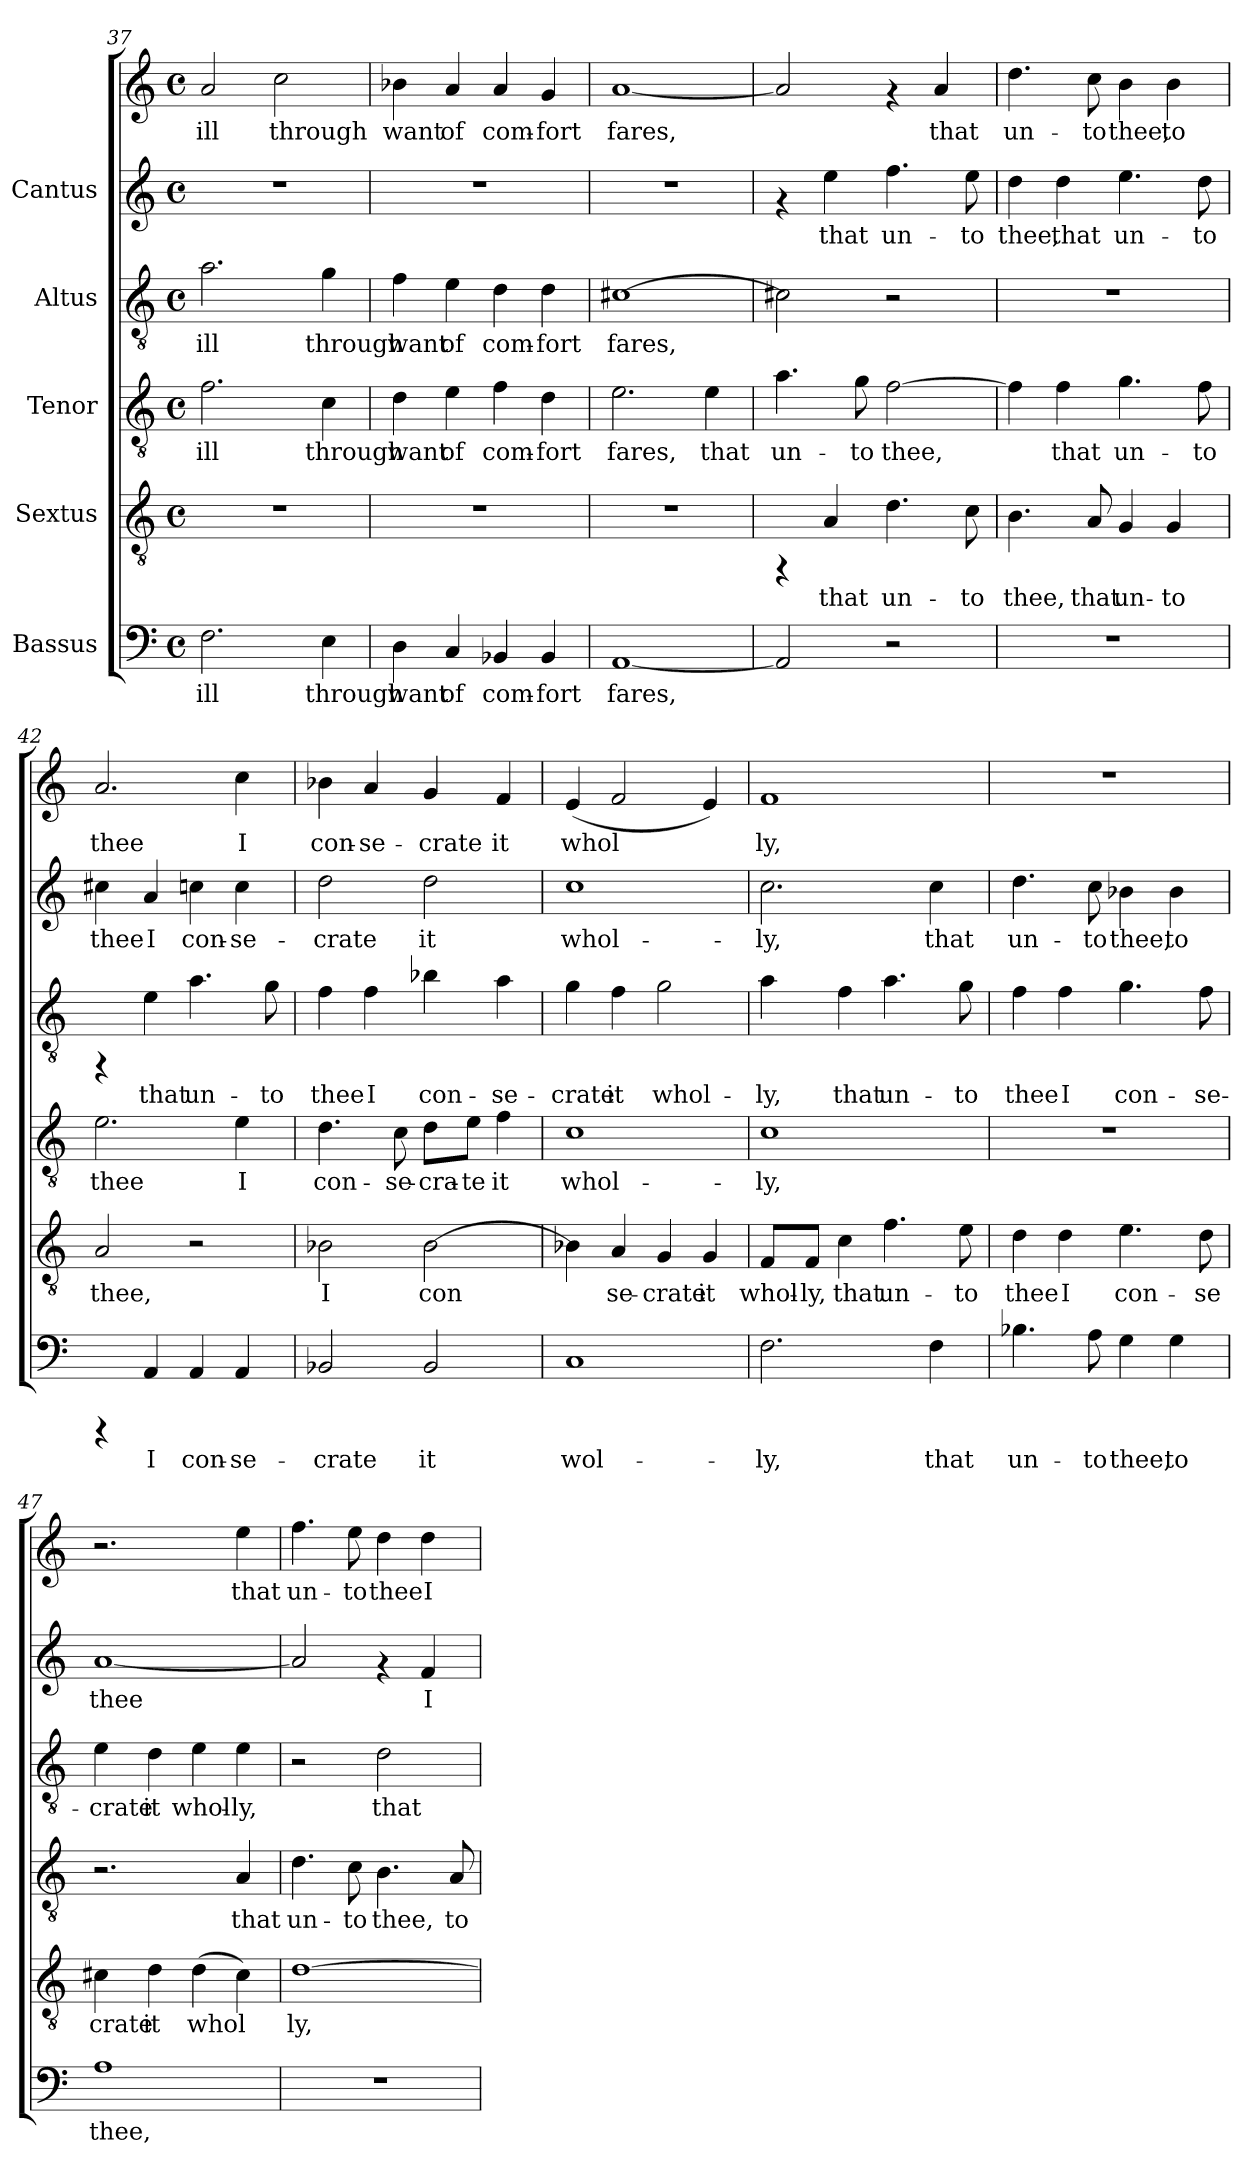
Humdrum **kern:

**kern	**text	**kern	**text	**kern	**text	**kern	**text	**kern	**text	**kern	**text
*part5	*part5	*part4	*part4	*part3	*part3	*part2	*part2	*part1	*part1	*part1	*part1
*staff6	*staff6	*staff5	*staff5	*staff4	*staff4	*staff3	*staff3	*staff2	*staff2	*staff1	*staff1
*I"Bassus	*	*I"Sextus	*	*I"Tenor	*	*I"Altus	*	*I"Cantus	*	*	*
*clefF4	*	*clefGv2	*	*clefGv2	*	*clefGv2	*	*clefG2	*	*clefG2	*
*M4/4	*	*M4/4	*	*M4/4	*	*M4/4	*	*M4/4	*	*M4/4	*
*met(c)	*	*met(c)	*	*met(c)	*	*met(c)	*	*met(c)	*	*met(c)	*
=37	=37	=37	=37	=37	=37	=37	=37	=37	=37	=37	=37
!	!LO:LY:b:cj	!	!	!	!LO:LY:b:cj	!	!LO:LY:b:cj	!	!	!	!LO:LY:b:cj
2.F\	ill	1r	.	2.f\	ill	2.a\	ill	1r	.	2a/	ill
!	!	!	!	!	!	!	!	!	!	!	!LO:LY:b:cj
.	.	.	.	.	.	.	.	.	.	2cc\	through
!	!LO:LY:b:cj	!	!	!	!LO:LY:b:cj	!	!LO:LY:b:cj	!	!	!	!
4E\	through	.	.	4c\	through	4g\	through	.	.	.	.
!!LO:LB:g=z
=38	=38	=38	=38	=38	=38	=38	=38	=38	=38	=38	=38
!	!LO:LY:b:cj	!	!	!	!LO:LY:b:cj	!	!LO:LY:b:cj	!	!	!	!LO:LY:b:cj
4D\	want	1r	.	4d\	want	4f\	want	1r	.	4b-X\	want
!	!LO:LY:b:cj	!	!	!	!LO:LY:b:cj	!	!LO:LY:b:cj	!	!	!	!LO:LY:b:cj
4C/	of	.	.	4e\	of	4e\	of	.	.	4a/	of
!	!LO:LY:b:cj	!	!	!	!LO:LY:b:cj	!	!LO:LY:b:cj	!	!	!	!LO:LY:b:cj
4BB-X/	com-	.	.	4f\	com-	4d\	com-	.	.	4a/	com-
!	!LO:LY:b:cj	!	!	!	!LO:LY:b:cj	!	!LO:LY:b:cj	!	!	!	!LO:LY:b:cj
4BB-/	-fort	.	.	4d\	-fort	4d\	-fort	.	.	4g/	-fort
=39	=39	=39	=39	=39	=39	=39	=39	=39	=39	=39	=39
!	!LO:LY:b:cj	!	!	!	!LO:LY:b:cj	!	!LO:LY:b:cj	!	!	!	!LO:LY:b:cj
[<1AA	fares,	1r	.	2.e\	fares,	[>1c#X	fares,	1r	.	[<1a	fares,
!	!	!	!	!	!LO:LY:b:cj	!	!	!	!	!	!
.	.	.	.	4e\	that	.	.	.	.	.	.
=40	=40	=40	=40	=40	=40	=40	=40	=40	=40	=40	=40
!	!	!	!	!	!LO:LY:b:cj	!	!	!	!	!	!LO:LY:b:cj
2AA/]	.	4rFF	.	4.a\	un-	2c#X\]	.	4rf	.	2a/]	.
!	!	!	!LO:LY:b:cj	!	!	!	!	!	!LO:LY:b:cj	!	!
.	.	4A/	that	.	.	.	.	4ee\	that	.	.
!	!	!	!	!	!LO:LY:b:cj	!	!	!	!	!	!
.	.	.	.	8g\	-to	.	.	.	.	.	.
!	!	!	!LO:LY:b:cj	!	!LO:LY:b:cj	!	!	!	!LO:LY:b:cj	!	!
2r	.	4.d\	un-	[>2f\	thee,	2r	.	4.ff\	un-	4rf	.
!	!	!	!	!	!	!	!	!	!	!	!LO:LY:b:cj
.	.	.	.	.	.	.	.	.	.	4a/	that
!	!	!	!LO:LY:b:cj	!	!	!	!	!	!LO:LY:b:cj	!	!
.	.	8c\	-to	.	.	.	.	8ee\	-to	.	.
=41	=41	=41	=41	=41	=41	=41	=41	=41	=41	=41	=41
!	!	!	!LO:LY:b:cj	!	!LO:LY:b:cj	!	!	!	!LO:LY:b:cj	!	!LO:LY:b:cj
1r	.	4.B\	thee,	4f\]	.	1r	.	4dd\	thee,	4.dd\	un-
!	!	!	!	!	!LO:LY:b:cj	!	!	!	!LO:LY:b:cj	!	!
.	.	.	.	4f\	that	.	.	4dd\	that	.	.
!	!	!	!LO:LY:b:cj	!	!	!	!	!	!	!	!LO:LY:b:cj
.	.	8A/	that	.	.	.	.	.	.	8cc\	-to
!	!	!	!LO:LY:b:cj	!	!LO:LY:b:cj	!	!	!	!LO:LY:b:cj	!	!LO:LY:b:cj
.	.	4G/	un-	4.g\	un-	.	.	4.ee\	un-	4b\	thee,
!	!	!	!LO:LY:b:cj	!	!	!	!	!	!	!	!LO:LY:b:cj
.	.	4G/	-to	.	.	.	.	.	.	4b\	to
!	!	!	!	!	!LO:LY:b:cj	!	!	!	!LO:LY:b:cj	!	!
.	.	.	.	8f\	-to	.	.	8dd\	-to	.	.
=42	=42	=42	=42	=42	=42	=42	=42	=42	=42	=42	=42
!	!	!	!LO:LY:b:cj	!	!LO:LY:b:cj	!	!	!	!LO:LY:b:cj	!	!LO:LY:b:cj
4rCCC	.	2A/	thee,	2.e\	thee	4rFF	.	4cc#X\	thee	2.a/	thee
!	!LO:LY:b:cj	!	!	!	!	!	!LO:LY:b:cj	!	!LO:LY:b:cj	!	!
4AA/	I	.	.	.	.	4e\	that	4a/	I	.	.
!	!LO:LY:b:cj	!	!	!	!	!	!LO:LY:b:cj	!	!LO:LY:b:cj	!	!
4AA/	con-	2r	.	.	.	4.a\	un-	4ccn\	con-	.	.
!	!LO:LY:b:cj	!	!	!	!LO:LY:b:cj	!	!	!	!LO:LY:b:cj	!	!LO:LY:b:cj
4AA/	-se-	.	.	4e\	I	.	.	4cc\	-se-	4cc\	I
!	!	!	!	!	!	!	!LO:LY:b:cj	!	!	!	!
.	.	.	.	.	.	8g\	-to	.	.	.	.
!!LO:PB:g=z
=43	=43	=43	=43	=43	=43	=43	=43	=43	=43	=43	=43
!	!LO:LY:b:cj	!	!LO:LY:b:cj	!	!LO:LY:b:cj	!	!LO:LY:b:cj	!	!LO:LY:b:cj	!	!LO:LY:b:cj
2BB-X/	-crate	2B-X\	I	4.d\	con-	4f\	thee	2dd\	crate	4b-X\	-con-
!	!	!	!	!	!	!	!LO:LY:b:cj	!	!	!	!LO:LY:b:cj
.	.	.	.	.	.	4f\	I	.	.	4a/	-se-
!	!	!	!	!	!LO:LY:b:cj	!	!	!	!	!	!
.	.	.	.	8c\	-se-	.	.	.	.	.	.
!	!LO:LY:b:cj	!	!LO:LY:b:cj	!	!LO:LY:b:cj	!	!LO:LY:b:cj	!	!LO:LY:b:cj	!	!LO:LY:b:cj
2BB-/	it	[>2B-\	con-	8d\L	-cra-	4b-X\	con-	2dd\	it	4g/	-crate
!	!	!	!	!	!LO:LY:b:cj	!	!	!	!	!	!
.	.	.	.	8e\J	-te	.	.	.	.	.	.
!	!	!	!	!	!LO:LY:b:cj	!	!LO:LY:b:cj	!	!	!	!LO:LY:b:cj
.	.	.	.	4f\	it	4a\	-se-	.	.	4f/	it
=44	=44	=44	=44	=44	=44	=44	=44	=44	=44	=44	=44
!	!LO:LY:b:cj	!	!LO:LY:b:cj	!	!LO:LY:b:cj	!	!LO:LY:b:cj	!	!LO:LY:b:cj	!	!LO:LY:b:cj
1C	wol-	4B-X\]	-	1c	whol-	4g\	-crate	1cc	-whol-	(<4e/	whol-
!	!	!	!LO:LY:b:cj	!	!	!	!LO:LY:b:cj	!	!	!	!LO:LY:b:cj
.	.	4A/	se-	.	.	4f\	it	.	.	2f/	--
!	!	!	!LO:LY:b:cj	!	!	!	!LO:LY:b:cj	!	!	!	!
.	.	4G/	-crate	.	.	2g\	whol-	.	.	.	.
!	!	!	!LO:LY:b:cj	!	!	!	!	!	!	!	!LO:LY:b:cj
.	.	4G/	it	.	.	.	.	.	.	4e/)	--
=45	=45	=45	=45	=45	=45	=45	=45	=45	=45	=45	=45
!	!LO:LY:b:cj	!	!LO:LY:b:cj	!	!LO:LY:b:cj	!	!LO:LY:b:cj	!	!LO:LY:b:cj	!	!LO:LY:b:cj
2.F\	-ly,	8F/L	whol-	1c	-ly,	4a\	-ly,	2.cc\	ly,	1f	-ly,
!	!	!	!LO:LY:b:cj	!	!	!	!	!	!	!	!
.	.	8F/J	-ly,	.	.	.	.	.	.	.	.
!	!	!	!LO:LY:b:cj	!	!	!	!LO:LY:b:cj	!	!	!	!
.	.	4c\	that	.	.	4f\	that	.	.	.	.
!	!	!	!LO:LY:b:cj	!	!	!	!LO:LY:b:cj	!	!	!	!
.	.	4.f\	un-	.	.	4.a\	un-	.	.	.	.
!	!LO:LY:b:cj	!	!	!	!	!	!	!	!LO:LY:b:cj	!	!
4F\	that	.	.	.	.	.	.	4cc\	that	.	.
!	!	!	!LO:LY:b:cj	!	!	!	!LO:LY:b:cj	!	!	!	!
.	.	8e\	-to	.	.	8g\	-to	.	.	.	.
=46	=46	=46	=46	=46	=46	=46	=46	=46	=46	=46	=46
!	!LO:LY:b:cj	!	!LO:LY:b:cj	!	!	!	!LO:LY:b:cj	!	!LO:LY:b:cj	!	!
4.B-X\	un-	4d\	thee	1r	.	4f\	thee	4.dd\	un-	1r	.
!	!	!	!LO:LY:b:cj	!	!	!	!LO:LY:b:cj	!	!	!	!
.	.	4d\	I	.	.	4f\	I	.	.	.	.
!	!LO:LY:b:cj	!	!	!	!	!	!	!	!LO:LY:b:cj	!	!
8A\	-to	.	.	.	.	.	.	8cc\	-to	.	.
!	!LO:LY:b:cj	!	!LO:LY:b:cj	!	!	!	!LO:LY:b:cj	!	!LO:LY:b:cj	!	!
4G\	thee,	4.e\	con-	.	.	4.g\	con-	4b-X\	thee,	.	.
!	!LO:LY:b:cj	!	!	!	!	!	!	!	!LO:LY:b:cj	!	!
4G\	to	.	.	.	.	.	.	4b-\	to	.	.
!	!	!	!LO:LY:b:cj	!	!	!	!LO:LY:b:cj	!	!	!	!
.	.	8d\	-se	.	.	8f\	-se-	.	.	.	.
!!LO:LB:g=z
=47	=47	=47	=47	=47	=47	=47	=47	=47	=47	=47	=47
!	!LO:LY:b:cj	!	!LO:LY:b:cj	!	!	!	!LO:LY:b:cj	!	!LO:LY:b:cj	!	!
1A	thee,	4c#X\	crate	2.r	.	4e\	-crate	[<1a	thee	2.r	.
!	!	!	!LO:LY:b:cj	!	!	!	!LO:LY:b:cj	!	!	!	!
.	.	4d\	it	.	.	4d\	it	.	.	.	.
!	!	!	!LO:LY:b:cj	!	!	!	!LO:LY:b:cj	!	!	!	!
.	.	(>4d\	whol-	.	.	4e\	whol-	.	.	.	.
!	!	!	!LO:LY:b:cj	!	!LO:LY:b:cj	!	!LO:LY:b:cj	!	!	!	!LO:LY:b:cj
.	.	4c#\)	--	4A/	that	4e\	-ly,	.	.	4ee\	that
=48	=48	=48	=48	=48	=48	=48	=48	=48	=48	=48	=48
!	!	!	!LO:LY:b:cj	!	!LO:LY:b:cj	!	!	!	!LO:LY:b:cj	!	!LO:LY:b:cj
1r	.	[>1d	-ly,	4.d\	un-	2r	.	2a/]	.	4.ff\	un-
!	!	!	!	!	!LO:LY:b:cj	!	!	!	!	!	!LO:LY:b:cj
.	.	.	.	8c\	-to	.	.	.	.	8ee\	-to
!	!	!	!	!	!LO:LY:b:cj	!	!LO:LY:b:cj	!	!	!	!LO:LY:b:cj
.	.	.	.	4.B\	thee,	2d\	that	4rf	.	4dd\	thee
!	!	!	!	!	!	!	!	!	!LO:LY:b:cj	!	!LO:LY:b:cj
.	.	.	.	.	.	.	.	4f/	I	4dd\	I
!	!	!	!	!	!LO:LY:b:cj	!	!	!	!	!	!
.	.	.	.	8A/	to	.	.	.	.	.	.
=	=	=	=	=	=	=	=	=	=	=	=
*-	*-	*-	*-	*-	*-	*-	*-	*-	*-	*-	*-
